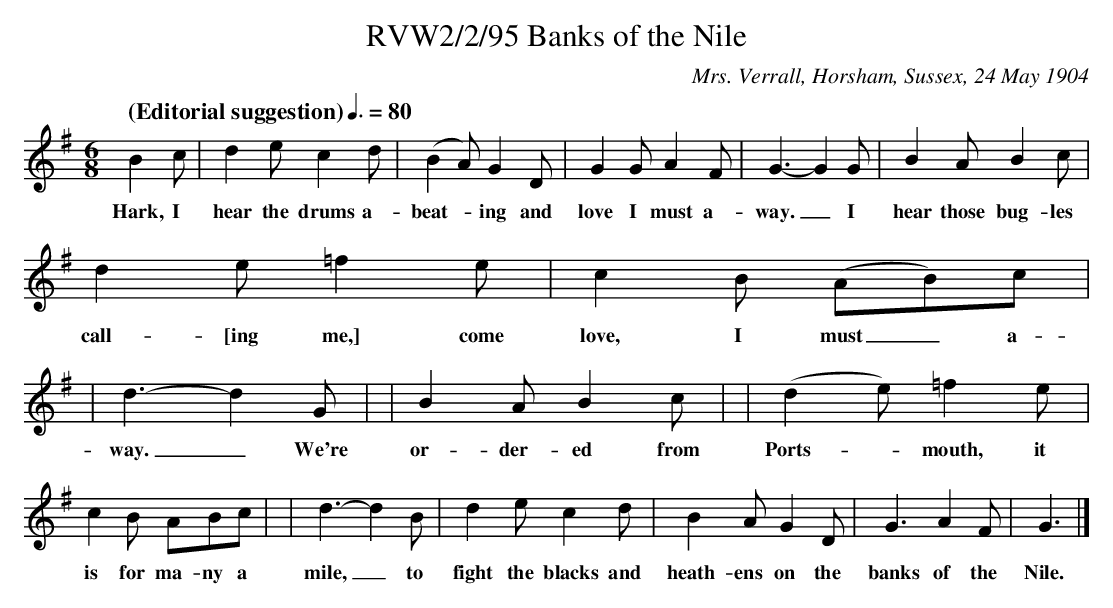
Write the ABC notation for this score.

X:1
T:RVW2/2/95 Banks of the Nile
C:Mrs. Verrall, Horsham, Sussex, 24 May 1904
L:1/8
Q: "(Editorial suggestion)" 3/8=80
M:6/8
K:G
B2 c | d2 e c2 d | (B2 A) G2 D | G2 G A2 F | G3-G2 G | B2 A B2 c |
w: Hark, I hear the drums a-beat-*ing and love I must a-way._ I hear those bug-les
d2 e =f2 e | c2 B (AB)c | | d3-d2 G | | B2 A B2 c | | (d2 e) =f2 e |
w: call-[ing me,] come love, I must_ a-way._ We're or-der-ed from Ports-*mouth, it
c2 B ABc | |d3-d2 B | d2 e c2 d | B2 A G2 D | G3 A2 F | G3 |]
w: is for ma-ny a mile,_ to fight the blacks and heath-ens on the banks of the Nile.
